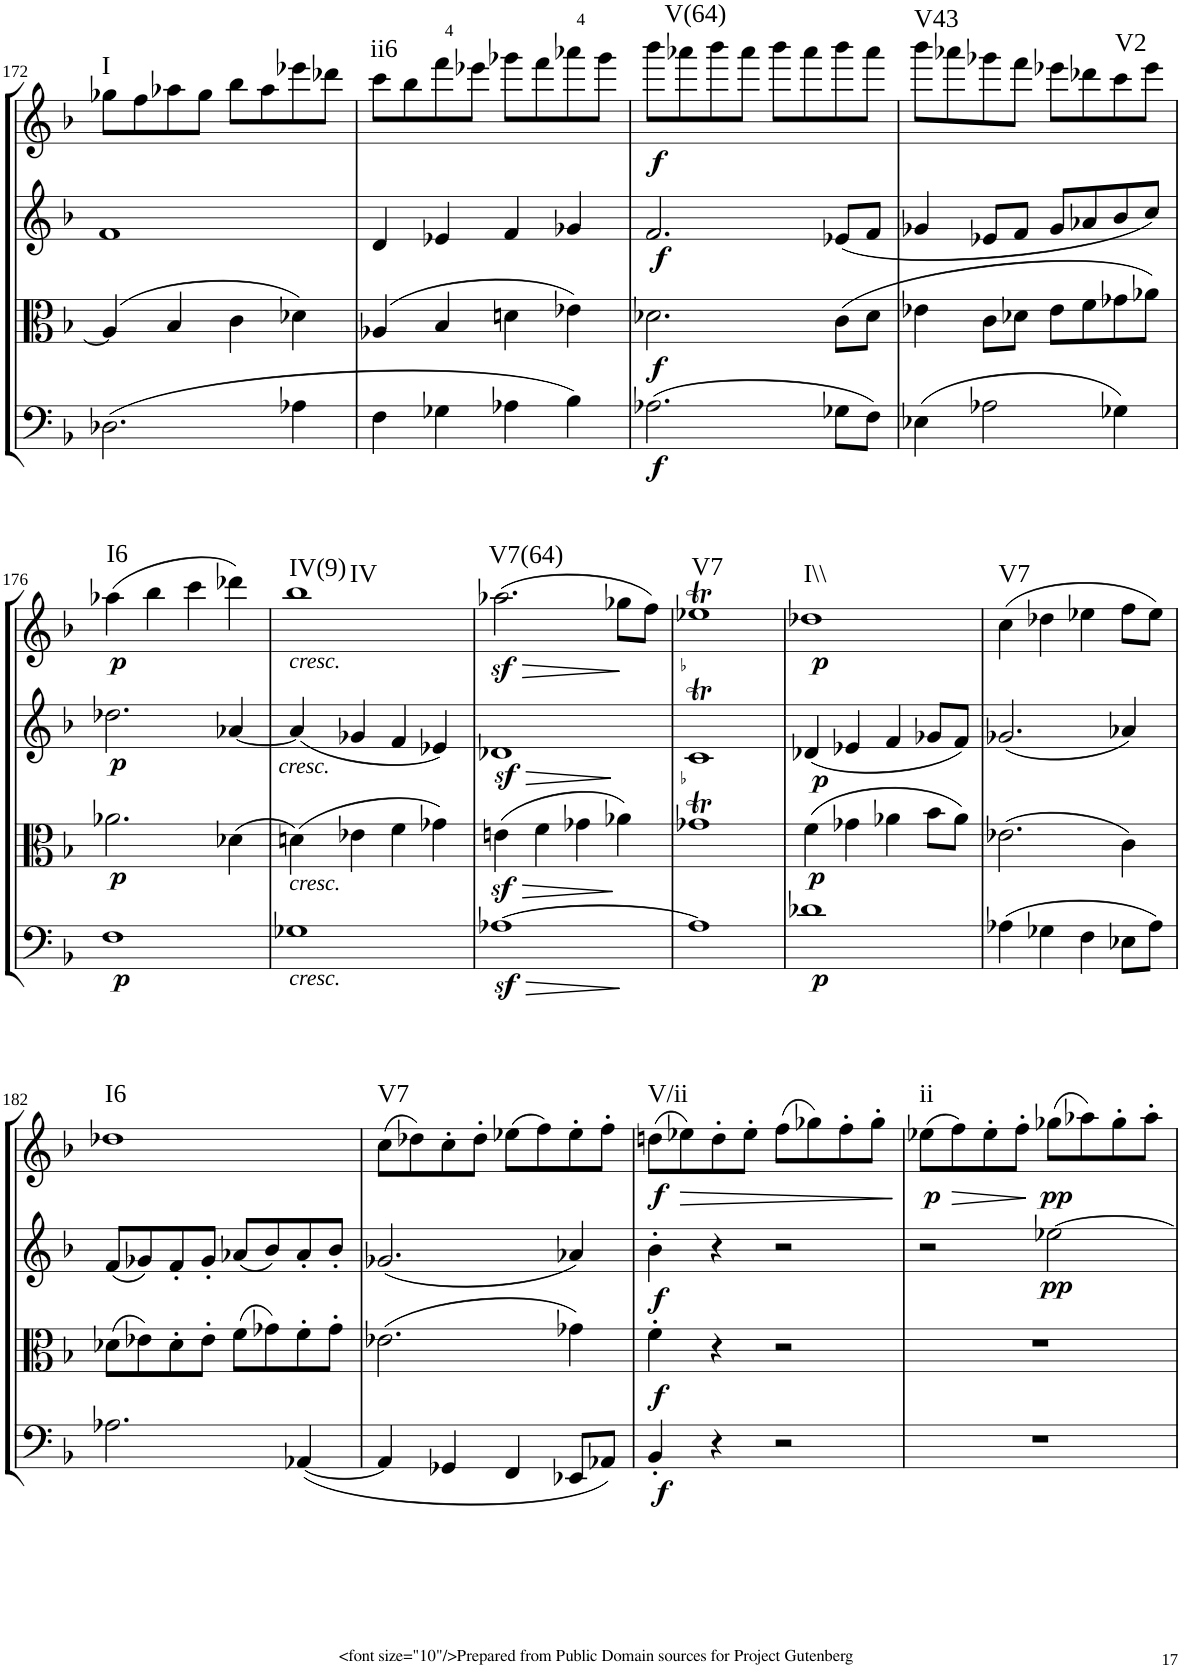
**kern	**dynam	**kern	**dynam	**kern	**dynam	**kern	**dynam	**harte
*part4	*part4	*part3	*part3	*part2	*part2	*part1	*part1	*part1
*staff4	*staff4	*staff3	*staff3	*staff2	*staff2	*staff1	*staff1	*
*I"Cello	*	*I"Viola	*	*I"2nd Violin	*	*I"1st Violin	*	*
*	*	*I'Vla	*	*I'Vln	*	*I'Vln	*	*
!!LO:PB:g=z
*clefF4	*	*clefC3	*	*clefG2	*	*clefG2	*	*
*k[b-]	*	*k[b-]	*	*k[b-]	*	*k[b-]	*	*
*M4/4	*	*M4/4	*	*M4/4	*	*M4/4	*	*
*met(c)	*	*met(c)	*	*met(c)	*	*met(c)	*	*
=172	=172	=172	=172	=172	=172	=172	=172	=172
!	!	!	!	!	!	!	!	!LO:H:kt=I
(2.D-X\	.	(4A-/]	.	1f	.	8gg-X\L	.	N
.	.	.	.	.	.	8ff\	.	.
.	.	4B-/	.	.	.	8aa-X\	.	.
.	.	.	.	.	.	8gg-\J	.	.
.	.	4c\	.	.	.	8bb-\L	.	.
.	.	.	.	.	.	8aa-\	.	.
4A-X\	.	4d-X\)	.	.	.	8eee-X\	.	.
.	.	.	.	.	.	8ddd-X\J	.	.
=173	=173	=173	=173	=173	=173	=173	=173	=173
!	!	!	!	!	!	!	!	!LO:H:kt=ii6
4F\	.	(4A-X/	.	4d/	.	8ccc\L	.	N
.	.	.	.	.	.	8bb-\	.	.
4G-X\	.	4B-/	.	4e-X/	.	8fff\	.	.
.	.	.	.	.	.	8eee-X\J	.	.
4A-X\	.	4dn\	.	4f/	.	8ggg-X\L	.	.
.	.	.	.	.	.	8fff\	.	.
4B-\)	.	4e-X\)	.	4g-X/	.	8aaa-X\	.	.
.	.	.	.	.	.	8ggg-\J	.	.
=174	=174	=174	=174	=174	=174	=174	=174	=174
!	!LO:DY:b	!	!LO:DY:b	!	!LO:DY:b	!	!LO:DY:b	!
(2.A-X\	f	2.d-X\	f	2.f/	f	8bbb-\L	f	.
!	!	!	!	!	!	!	!	!LO:H:kt=V(64)
.	.	.	.	.	.	8aaa-X\	.	N
.	.	.	.	.	.	8bbb-\	.	.
.	.	.	.	.	.	8aaa-\J	.	.
.	.	.	.	.	.	8bbb-\L	.	.
.	.	.	.	.	.	8aaa-\	.	.
8G-X\L	.	(8c\L	.	(8e-X/L	.	8bbb-\	.	.
8F\J)	.	8d-\J	.	8f/J	.	8aaa-\J	.	.
=175	=175	=175	=175	=175	=175	=175	=175	=175
!	!	!	!	!	!	!	!	!LO:H:kt=V43
(4E-X\	.	4e-X\	.	4g-X/	.	8bbb-\L	.	N
.	.	.	.	.	.	8aaa-X\	.	.
2A-X\	.	8c\L	.	8e-X/L	.	8ggg-X\	.	.
.	.	8d-X\J	.	8f/J	.	8fff\J	.	.
.	.	8e-\L	.	8g-/L	.	8eee-X\L	.	.
.	.	8f\	.	8a-X/	.	8ddd-X\	.	.
!	!	!	!	!	!	!	!	!LO:H:kt=V2
4G-X\)	.	8g-X\	.	8b-/	.	8ccc\	.	N
.	.	8a-X\J)	.	8cc/J)	.	8eee-\J	.	.
!!LO:LB:g=z
=176	=176	=176	=176	=176	=176	=176	=176	=176
!	!LO:DY:b	!	!LO:DY:b	!	!LO:DY:b	!	!LO:DY:b	!LO:H:kt=I6
1F	p	2.a-X\	p	2.dd-X\	p	(4aa-X\	p	N
.	.	.	.	.	.	4bb-\	.	.
.	.	.	.	.	.	4ccc\	.	.
.	.	(4d-X\	.	[4a-X/	.	4ddd-X\)	.	.
=177	=177	=177	=177	=177	=177	=177	=177	=177
!	!	!	!	!	!	!LO:TX:b:i:t=cresc.	!	!
!	!	!	!	!LO:TX:b:i:t=cresc.	!	!	!	!
!	!	!LO:TX:b:i:t=cresc.	!	!	!	!	!	!
!LO:TX:b:i:t=cresc.	!	!	!	!	!	!	!	!LO:H:n=1:kt=IV(9)
!	!	!	!	!	!	!	!	!LO:H:n=2:kt=IV
1G-X	.	(4dn\)	.	(4a-/]	.	1bb-	.	N N
.	.	4e-X\	.	4g-X/	.	.	.	.
.	.	4f\	.	4f/	.	.	.	.
.	.	4g-X\)	.	4e-X/)	.	.	.	.
=178	=178	=178	=178	=178	=178	=178	=178	=178
!	!LO:HP:b	!	!LO:HP:b	!	!LO:HP:b	!	!LO:HP:b	!
!	!	!	!	!	!	!	!LO:DY:n=1:b	!LO:H:kt=V7(64)
[1A-Xz<	>	(4enz<\	>	1d-Xz<	>	(2.aa-X\	> sf	N
.	.	4f\	.	.	.	.	.	.
.	.	4g-X\	.	.	.	.	.	.
.	.	4a-X\)	.	.	.	8gg-X\L	.	.
.	.	.	.	.	.	8ff\J)	.	.
.	]	.	]	.	]	.	]	.
=179	=179	=179	=179	=179	=179	=179	=179	=179
!	!	!	!	!	!	!	!	!LO:H:kt=V7
1A-]	.	1g-XT	.	1cT	.	1ee-XT	.	N
=180	=180	=180	=180	=180	=180	=180	=180	=180
!	!LO:DY:b	!	!LO:DY:b	!	!LO:DY:b	!	!LO:DY:b	!LO:H:kt=I\\
1d-X	p	(4f\	p	(4d-X/	p	1dd-X	p	N
.	.	4g-X\	.	4e-X/	.	.	.	.
.	.	4a-X\	.	4f/	.	.	.	.
.	.	8b-\L	.	8g-X/L	.	.	.	.
.	.	8a-\J)	.	8f/J)	.	.	.	.
=181	=181	=181	=181	=181	=181	=181	=181	=181
!	!	!	!	!	!	!	!	!LO:H:kt=V7
(4A-X\	.	(2.e-X\	.	(2.g-X/	.	(4cc\	.	N
4G-X\	.	.	.	.	.	4dd-X\	.	.
4F\	.	.	.	.	.	4ee-X\	.	.
8E-X\L	.	4c\)	.	4a-X/)	.	8ff\L	.	.
8A-\J)	.	.	.	.	.	8ee-\J)	.	.
!!LO:LB:g=z
=182	=182	=182	=182	=182	=182	=182	=182	=182
!	!	!	!	!	!	!	!	!LO:H:kt=I6
2.A-X\	.	(8d-X\L	.	(8f/L	.	1dd-X	.	N
.	.	8e-X\)	.	8g-X/)	.	.	.	.
.	.	8d-'\	.	8f'/	.	.	.	.
.	.	8e-'\J	.	8g-'/J	.	.	.	.
.	.	(8f\L	.	(8a-X/L	.	.	.	.
.	.	8g-X\)	.	8b-/)	.	.	.	.
([4AA-X/	.	8f'\	.	8a-'/	.	.	.	.
.	.	8g-'\J	.	8b-'/J	.	.	.	.
=183	=183	=183	=183	=183	=183	=183	=183	=183
!	!	!	!	!	!	!	!	!LO:H:kt=V7
4AA-/]	.	(2.e-X\	.	(2.g-X/	.	(8cc\L	.	N
.	.	.	.	.	.	8dd-X\)	.	.
4GG-X/	.	.	.	.	.	8cc'\	.	.
.	.	.	.	.	.	8dd-'\J	.	.
4FF/	.	.	.	.	.	(8ee-X\L	.	.
.	.	.	.	.	.	8ff\)	.	.
8EE-X/L	.	4g-X\)	.	4a-X/)	.	8ee-'\	.	.
8AA-X/J)	.	.	.	.	.	8ff'\J	.	.
=184	=184	=184	=184	=184	=184	=184	=184	=184
!	!LO:DY:b	!	!LO:DY:b	!	!LO:DY:b	!	!LO:DY:b	!LO:H:kt=V/ii
4BB-'/	f	4f'\	f	4b-'\	f	(8ddn\L	f	N
!	!	!	!	!	!	!	!LO:HP:b	!
.	.	.	.	.	.	8ee-X\)	>	.
4r	.	4r	.	4r	.	8dd'\	.	.
.	.	.	.	.	.	8ee-'\J	.	.
2r	.	2r	.	2r	.	(8ff\L	.	.
.	.	.	.	.	.	8gg-X\)	.	.
.	.	.	.	.	.	8ff'\	.	.
.	.	.	.	.	.	8gg-'\J	.	.
.	.	.	.	.	.	.	]	.
=185	=185	=185	=185	=185	=185	=185	=185	=185
!	!	!	!	!	!	!	!LO:DY:b	!LO:H:kt=ii
1r	.	1r	.	2r	.	(8ee-X\L	p	N
!	!	!	!	!	!	!	!LO:HP:b	!
.	.	.	.	.	.	8ff\)	>	.
.	.	.	.	.	.	8ee-'\	.	.
.	.	.	.	.	.	8ff'\J	.	.
!	!	!	!	!	!LO:DY:b	!	!LO:DY:n=1:b	!
.	.	.	.	[2ee-X\	pp	(8gg-X\L	] pp	.
.	.	.	.	.	.	8aa-X\)	.	.
.	.	.	.	.	.	8gg-'\	.	.
.	.	.	.	.	.	8aa-'\J	.	.
=	=	=	=	=	=	=	=	=
*-	*-	*-	*-	*-	*-	*-	*-	*-
